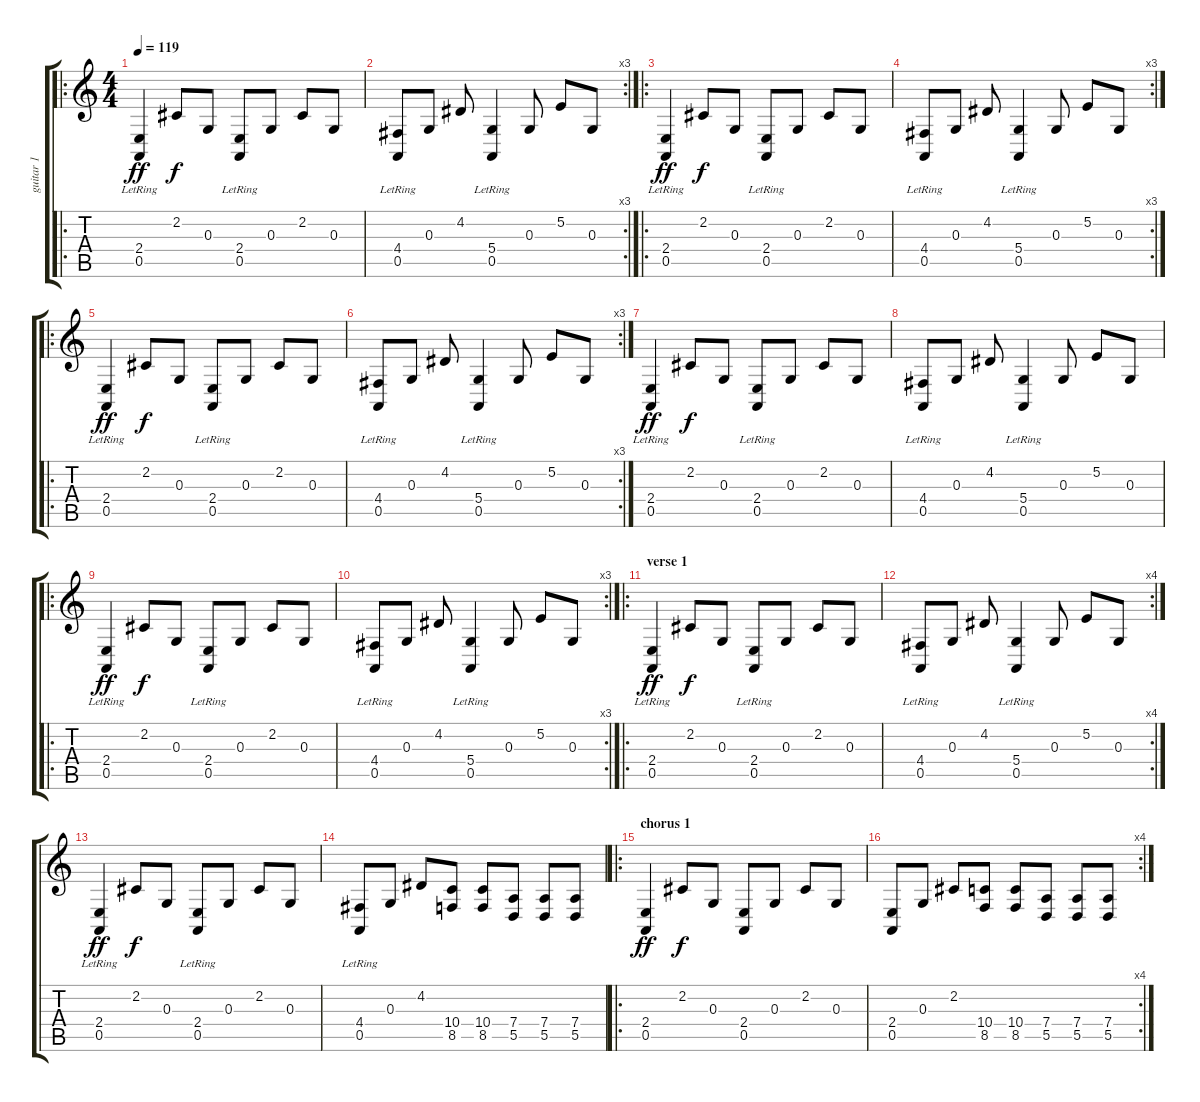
\track ("guitar 1" "guitar 1") {instrument fx4atmosphere}
\staff {score tabs}
\tuning (E4 B3 G3 D3 A2 E2) {hide}
\ro
\ts (4 4)
\tempo 119
\clef g2
\ks c
(2.4{lr} 0.5{lr}).4{dy ff instrument fx4atmosphere} 2.2.8{dy f} 0.3.8 (2.4{lr} 0.5{lr}).8 0.3.8 2.2.8 0.3.8 |
\rc 3
(4.4{lr} 0.5{lr}).8 0.3.8 4.2.8 (5.4{lr} 0.5{lr}).4 0.3.8 5.2.8 0.3.8 |
\ro
(2.4{lr} 0.5{lr}).4{dy ff volume 12} 2.2.8{dy f} 0.3.8 (2.4{lr} 0.5{lr}).8 0.3.8 2.2.8 0.3.8 |
\rc 3
(4.4{lr} 0.5{lr}).8 0.3.8 4.2.8 (5.4{lr} 0.5{lr}).4 0.3.8 5.2.8 0.3.8 |
\ro
(2.4{lr} 0.5{lr}).4{dy ff} 2.2.8{dy f} 0.3.8 (2.4{lr} 0.5{lr}).8 0.3.8 2.2.8 0.3.8 |
\rc 3
(4.4{lr} 0.5{lr}).8 0.3.8 4.2.8 (5.4{lr} 0.5{lr}).4 0.3.8 5.2.8 0.3.8 |
(2.4{lr} 0.5{lr}).4{dy ff} 2.2.8{dy f} 0.3.8 (2.4{lr} 0.5{lr}).8 0.3.8 2.2.8 0.3.8 |
(4.4{lr} 0.5{lr}).8 0.3.8 4.2.8 (5.4{lr} 0.5{lr}).4 0.3.8 5.2.8 0.3.8 |
\ro
(2.4{lr} 0.5{lr}).4{dy ff} 2.2.8{dy f} 0.3.8 (2.4{lr} 0.5{lr}).8 0.3.8 2.2.8 0.3.8 |
\rc 3
(4.4{lr} 0.5{lr}).8 0.3.8 4.2.8 (5.4{lr} 0.5{lr}).4 0.3.8 5.2.8 0.3.8 |
\ro
\section ("" "verse 1")
(2.4{lr} 0.5{lr}).4{dy ff} 2.2.8{dy f} 0.3.8 (2.4{lr} 0.5{lr}).8 0.3.8 2.2.8 0.3.8 |
\rc 4
(4.4{lr} 0.5{lr}).8 0.3.8 4.2.8 (5.4{lr} 0.5{lr}).4 0.3.8 5.2.8 0.3.8 |
(2.4{lr} 0.5{lr}).4{dy ff} 2.2.8{dy f} 0.3.8 (2.4{lr} 0.5{lr}).8 0.3.8 2.2.8 0.3.8 |
(4.4{lr} 0.5{lr}).8 0.3.8 4.2.8 (10.4 8.5).8{instrument distortionguitar} (10.4 8.5).8 (7.4 5.5).8 (7.4 5.5).8 (7.4 5.5).8 |
\ro
\section ("" "chorus 1")
(2.4 0.5).4{dy ff} 2.2.8{dy f} 0.3.8 (2.4 0.5).8 0.3.8 2.2.8 0.3.8 |
\rc 4
(2.4 0.5).8 0.3.8 2.2.8 (10.4 8.5).8 (10.4 8.5).8 (7.4 5.5).8 (7.4 5.5).8 (7.4 5.5).8
